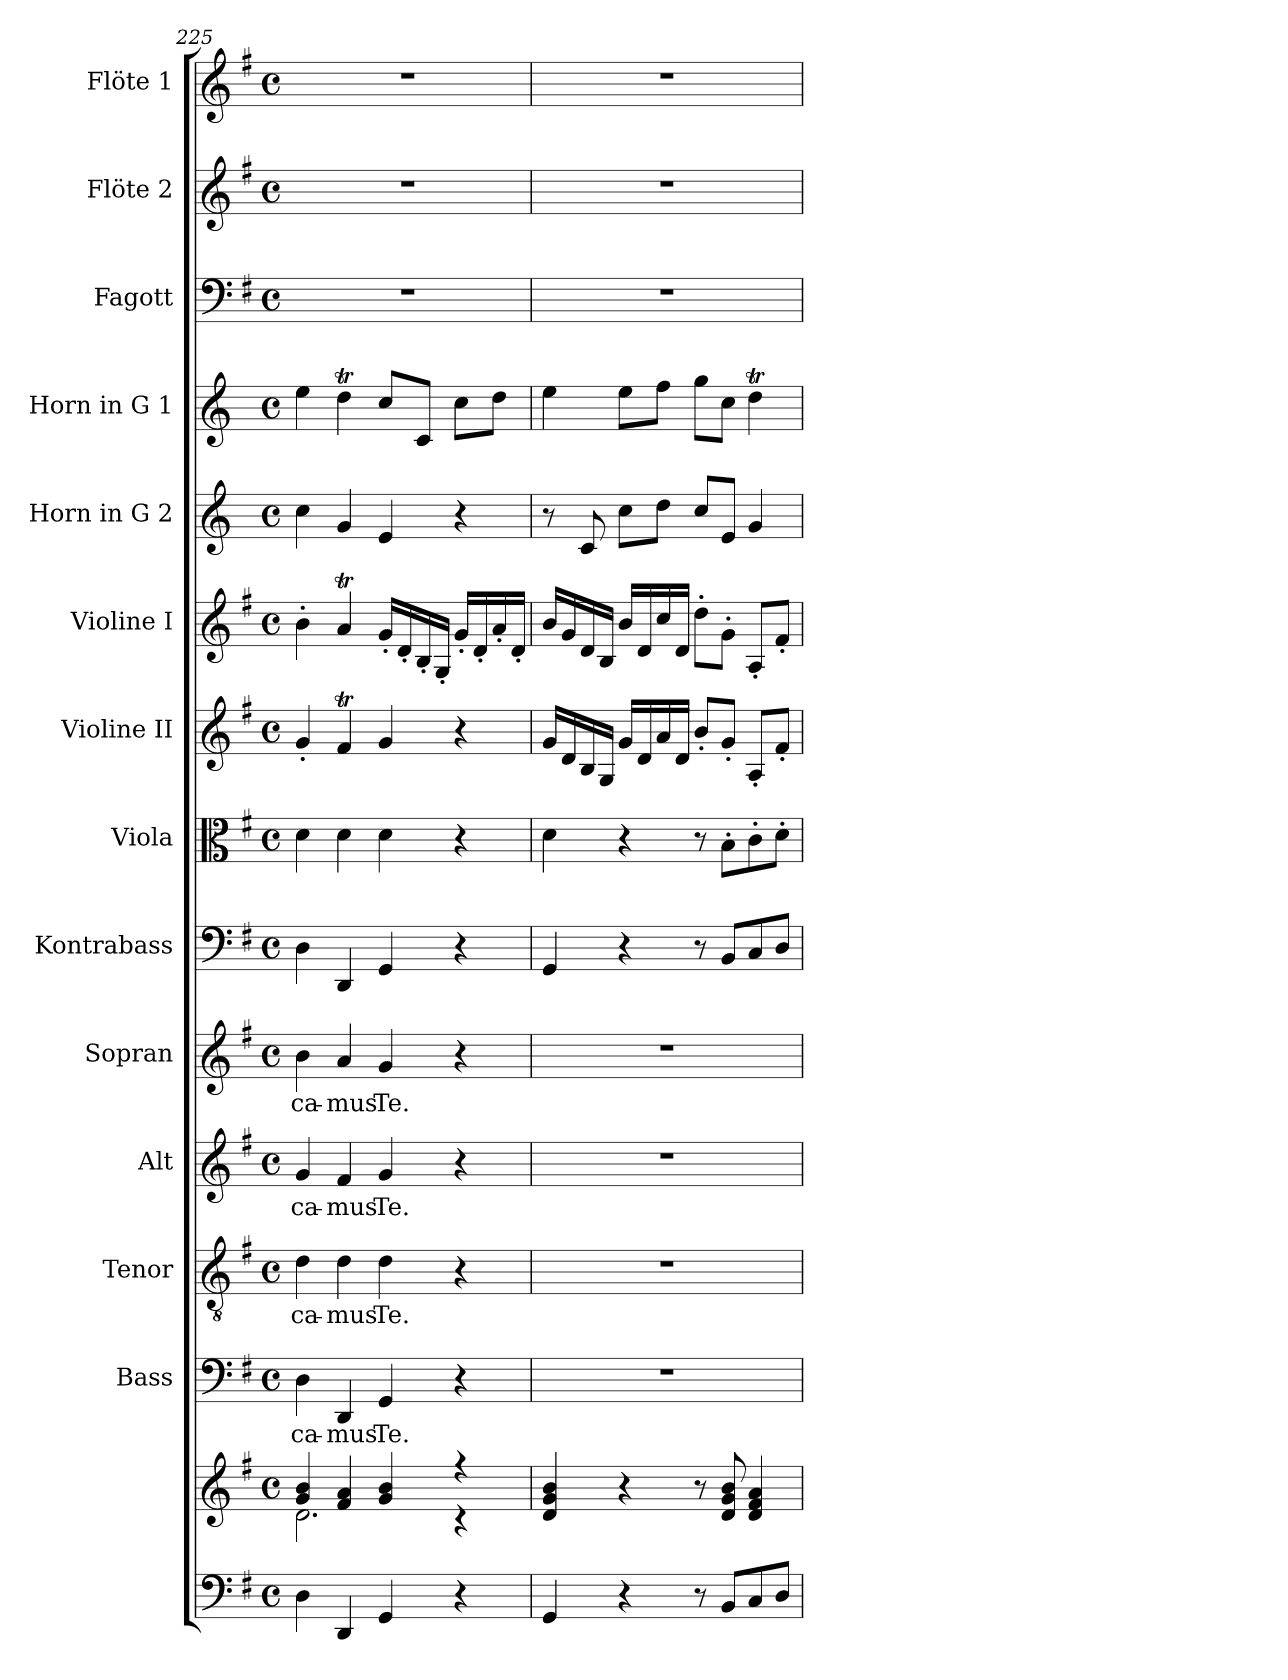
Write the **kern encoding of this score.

**kern	**kern	**kern	**text	**kern	**text	**kern	**text	**kern	**text	**kern	**kern	**kern	**kern	**kern	**kern	**kern	**kern	**kern
*part14	*part14	*part13	*part13	*part12	*part12	*part11	*part11	*part10	*part10	*part9	*part8	*part7	*part6	*part5	*part4	*part3	*part2	*part1
*staff15	*staff14	*staff13	*staff13	*staff12	*staff12	*staff11	*staff11	*staff10	*staff10	*staff9	*staff8	*staff7	*staff6	*staff5	*staff4	*staff3	*staff2	*staff1
*	*	*I"Bass	*	*I"Tenor	*	*I"Alt	*	*I"Sopran	*	*I"Kontrabass	*I"Viola	*I"Violine II	*I"Violine I	*I"Horn in G 2	*I"Horn in G 1	*I"Fagott	*I"Flöte 2	*I"Flöte 1
*	*	*I'B.	*	*I'T.	*	*I'A.	*	*I'S.	*	*I'Kb.	*I'Vla.	*I'Vl. II	*I'Vl. I	*	*	*I'Fg.	*I'Fl. 2	*I'Fl. 1
*clefF4	*clefG2	*clefF4	*	*clefGv2	*	*clefG2	*	*clefG2	*	*clefF4	*clefC3	*clefG2	*clefG2	*clefG2	*clefG2	*clefF4	*clefG2	*clefG2
*	*	*	*	*	*	*	*	*	*	*ITrd7c12	*	*	*	*ITrd3c5	*ITrd3c5	*	*	*
*k[f#]	*k[f#]	*k[f#]	*	*k[f#]	*	*k[f#]	*	*k[f#]	*	*k[f#]	*k[f#]	*k[f#]	*k[f#]	*k[f#]	*k[f#]	*k[f#]	*k[f#]	*k[f#]
*G:	*G:	*G:	*	*G:	*	*G:	*	*G:	*	*G:	*G:	*G:	*G:	*G:	*G:	*G:	*G:	*G:
*M4/4	*M4/4	*M4/4	*	*M4/4	*	*M4/4	*	*M4/4	*	*M4/4	*M4/4	*M4/4	*M4/4	*M4/4	*M4/4	*M4/4	*M4/4	*M4/4
*met(c)	*met(c)	*met(c)	*	*met(c)	*	*met(c)	*	*met(c)	*	*met(c)	*met(c)	*met(c)	*met(c)	*met(c)	*met(c)	*met(c)	*met(c)	*met(c)
=225	=225	=225	=225	=225	=225	=225	=225	=225	=225	=225	=225	=225	=225	=225	=225	=225	=225	=225
*	*^	*	*	*	*	*	*	*	*	*	*	*	*	*	*	*	*	*
!	!	!	!	!LO:LY:b	!	!LO:LY:b	!	!LO:LY:b	!	!LO:LY:b	!	!	!	!	!	!	!	!	!
4D\	4g/ 4b/	2.d\	4D\	-ca-	4d\	-ca-	4g/	-ca-	4b\	-ca-	4DD\	4d\	4g'</	4b'>\	4g\	4b\	1r	1r	1r
!	!	!	!	!LO:LY:b	!	!LO:LY:b	!	!LO:LY:b	!	!LO:LY:b	!	!	!	!	!	!	!	!	!
4DD/	4f#/ 4a/	.	4DD/	-mus	4d\	-mus	4f#/	-mus	4a/	-mus	4DDD/	4d\	4f#t/	4aT/	4d/	4aT\	.	.	.
!	!	!	!	!LO:LY:b	!	!LO:LY:b	!	!LO:LY:b	!	!LO:LY:b	!	!	!	!	!	!	!	!	!
4GG/	4g/ 4b/	.	4GG/	Te.	4d\	Te.	4g/	Te.	4g/	Te.	4GGG/	4d\	4g/	16g'</LL	4B/	8g/L	.	.	.
.	.	.	.	.	.	.	.	.	.	.	.	.	.	16d'</	.	.	.	.	.
.	.	.	.	.	.	.	.	.	.	.	.	.	.	16B'</	.	8G/J	.	.	.
.	.	.	.	.	.	.	.	.	.	.	.	.	.	16G'</JJ	.	.	.	.	.
4r	4r	4r	4r	.	4r	.	4r	.	4r	.	4r	4r	4r	16g'</LL	4r	8g\L	.	.	.
.	.	.	.	.	.	.	.	.	.	.	.	.	.	16d'</	.	.	.	.	.
.	.	.	.	.	.	.	.	.	.	.	.	.	.	16a'</	.	8a\J	.	.	.
.	.	.	.	.	.	.	.	.	.	.	.	.	.	16d'</JJ	.	.	.	.	.
*	*v	*v	*	*	*	*	*	*	*	*	*	*	*	*	*	*	*	*	*
=226	=226	=226	=226	=226	=226	=226	=226	=226	=226	=226	=226	=226	=226	=226	=226	=226	=226	=226
4GG/	4d/ 4g/ 4b/	1r	.	1r	.	1r	.	1r	.	4GGG/	4d\	16g/LL	16b/LL	8r	4b\	1r	1r	1r
.	.	.	.	.	.	.	.	.	.	.	.	16d/	16g/	.	.	.	.	.
.	.	.	.	.	.	.	.	.	.	.	.	16B/	16d/	8G/	.	.	.	.
.	.	.	.	.	.	.	.	.	.	.	.	16G/JJ	16B/JJ	.	.	.	.	.
4r	4r	.	.	.	.	.	.	.	.	4r	4r	16g/LL	16b/LL	8g\L	8b\L	.	.	.
.	.	.	.	.	.	.	.	.	.	.	.	16d/	16d/	.	.	.	.	.
.	.	.	.	.	.	.	.	.	.	.	.	16a/	16cc/	8a\J	8cc\J	.	.	.
.	.	.	.	.	.	.	.	.	.	.	.	16d/JJ	16d/JJ	.	.	.	.	.
8r	8r	.	.	.	.	.	.	.	.	8r	8r	8b'</L	8dd'>\L	8g/L	8dd\L	.	.	.
8BB/L	8d/ 8g/ 8b/	.	.	.	.	.	.	.	.	8BBB/L	8B'>\L	8g'</J	8g'>\J	8B/J	8g\J	.	.	.
8C/	4d/ 4f#/ 4a/	.	.	.	.	.	.	.	.	8CC/	8c'>\	8A'</L	8A'</L	4d/	4aT\	.	.	.
8D/J	.	.	.	.	.	.	.	.	.	8DD/J	8d'>\J	8f#'</J	8f#'</J	.	.	.	.	.
=	=	=	=	=	=	=	=	=	=	=	=	=	=	=	=	=	=	=
*-	*-	*-	*-	*-	*-	*-	*-	*-	*-	*-	*-	*-	*-	*-	*-	*-	*-	*-
